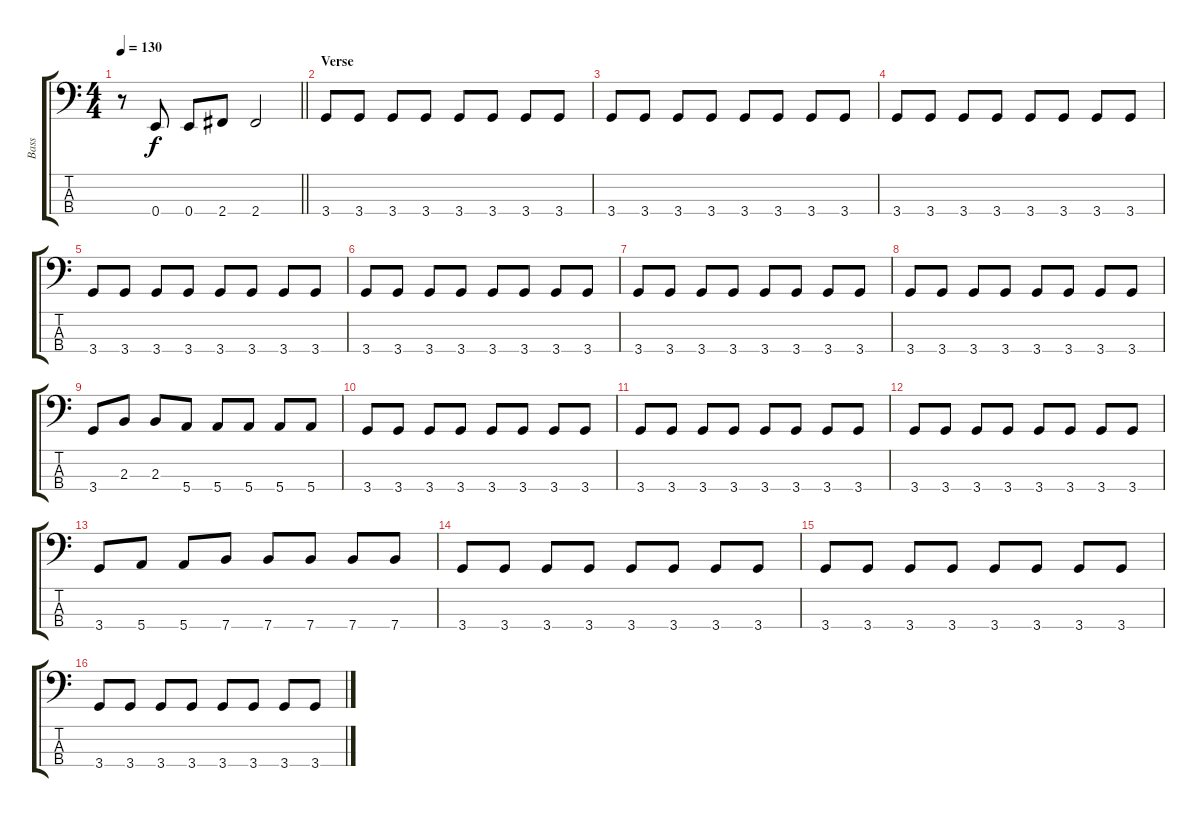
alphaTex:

\track ("Bass" "Bass") {instrument electricbassfinger}
\staff {score tabs}
\tuning (G2 D2 A1 E1) {hide}
\ts (4 4)
\tempo 130
\clef f4
\barLineRight lightlight
\ks c
r.8{dy f} 0.4.8 0.4.8 2.4.8 2.4.2 |
\section ("" "Verse")
3.4.8 3.4.8 3.4.8 3.4.8 3.4.8 3.4.8 3.4.8 3.4.8 |
3.4.8 3.4.8 3.4.8 3.4.8 3.4.8 3.4.8 3.4.8 3.4.8 |
3.4.8 3.4.8 3.4.8 3.4.8 3.4.8 3.4.8 3.4.8 3.4.8 |
3.4.8 3.4.8 3.4.8 3.4.8 3.4.8 3.4.8 3.4.8 3.4.8 |
3.4.8 3.4.8 3.4.8 3.4.8 3.4.8 3.4.8 3.4.8 3.4.8 |
3.4.8 3.4.8 3.4.8 3.4.8 3.4.8 3.4.8 3.4.8 3.4.8 |
3.4.8 3.4.8 3.4.8 3.4.8 3.4.8 3.4.8 3.4.8 3.4.8 |
3.4.8 2.3.8 2.3.8 5.4.8 5.4.8 5.4.8 5.4.8 5.4.8 |
3.4.8 3.4.8 3.4.8 3.4.8 3.4.8 3.4.8 3.4.8 3.4.8 |
3.4.8 3.4.8 3.4.8 3.4.8 3.4.8 3.4.8 3.4.8 3.4.8 |
3.4.8 3.4.8 3.4.8 3.4.8 3.4.8 3.4.8 3.4.8 3.4.8 |
3.4.8 5.4.8 5.4.8 7.4.8 7.4.8 7.4.8 7.4.8 7.4.8 |
3.4.8 3.4.8 3.4.8 3.4.8 3.4.8 3.4.8 3.4.8 3.4.8 |
3.4.8 3.4.8 3.4.8 3.4.8 3.4.8 3.4.8 3.4.8 3.4.8 |
3.4.8 3.4.8 3.4.8 3.4.8 3.4.8 3.4.8 3.4.8 3.4.8
